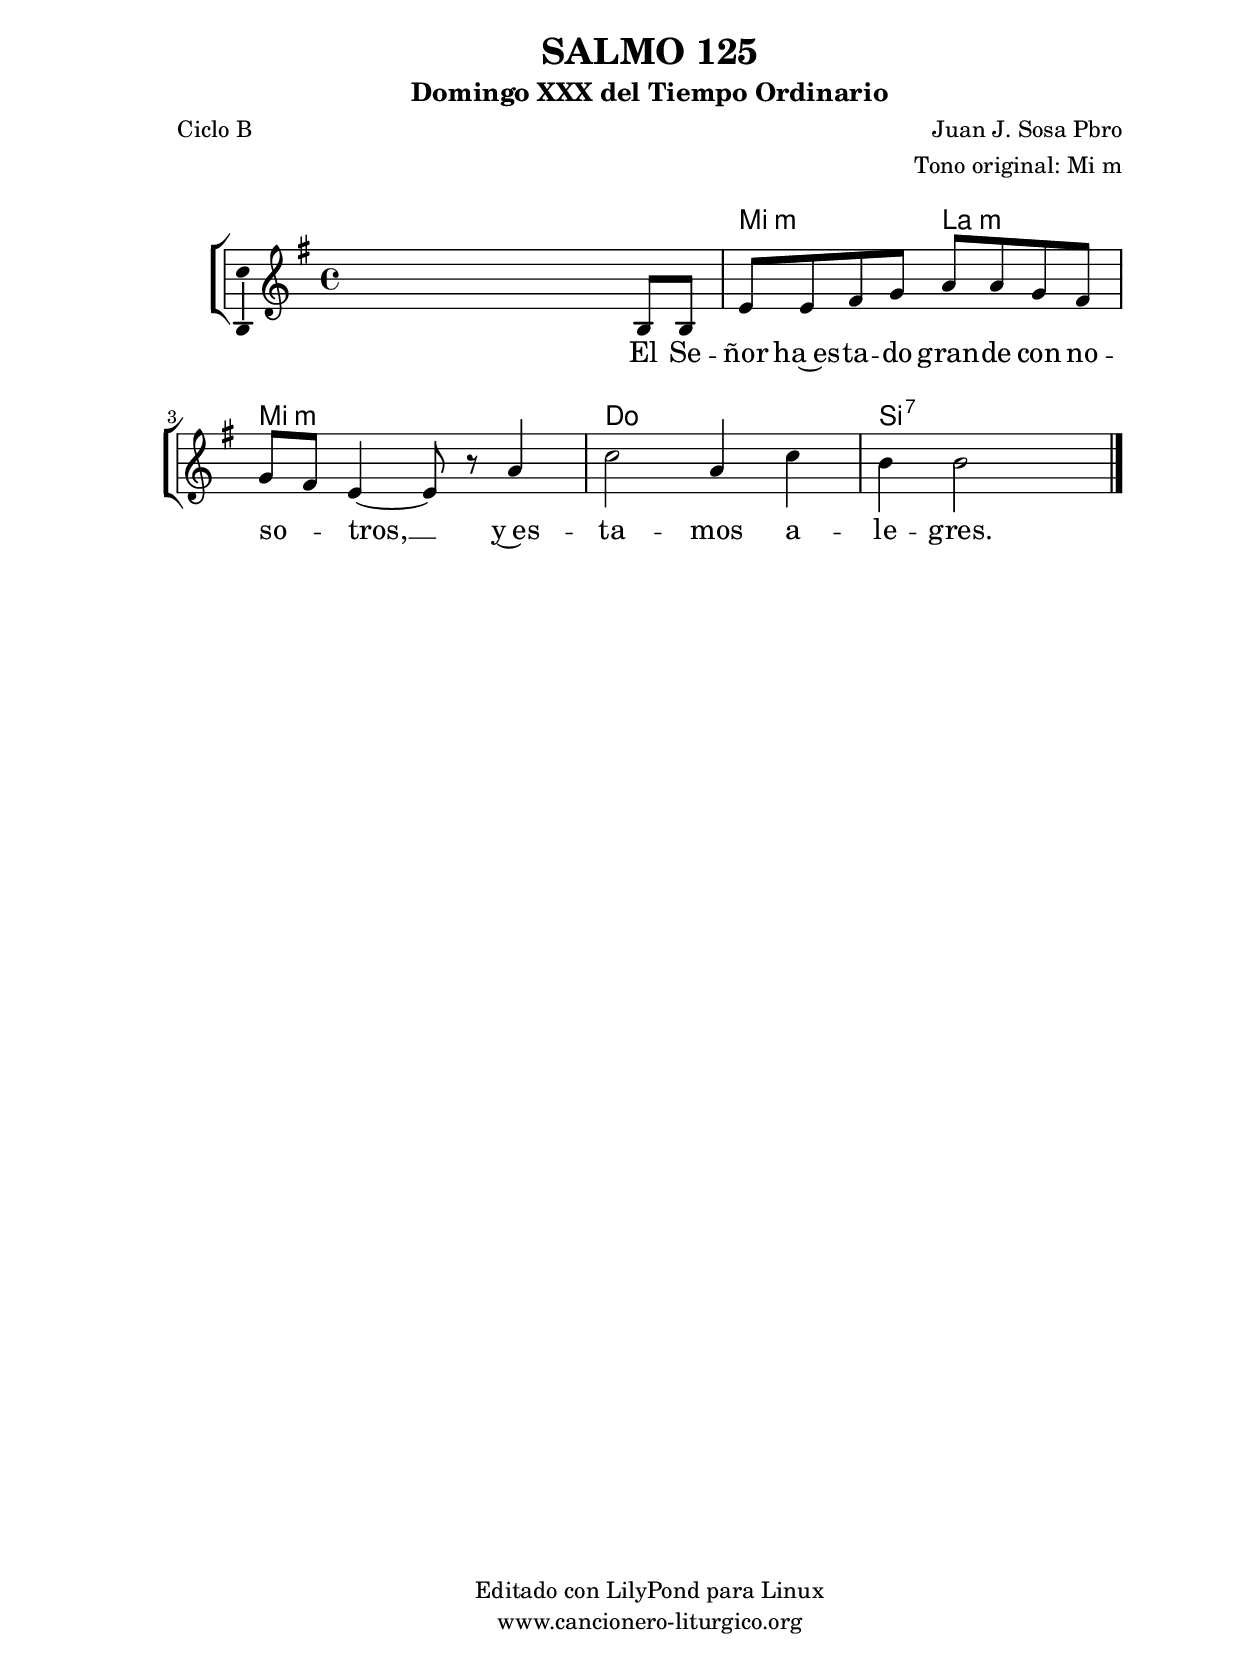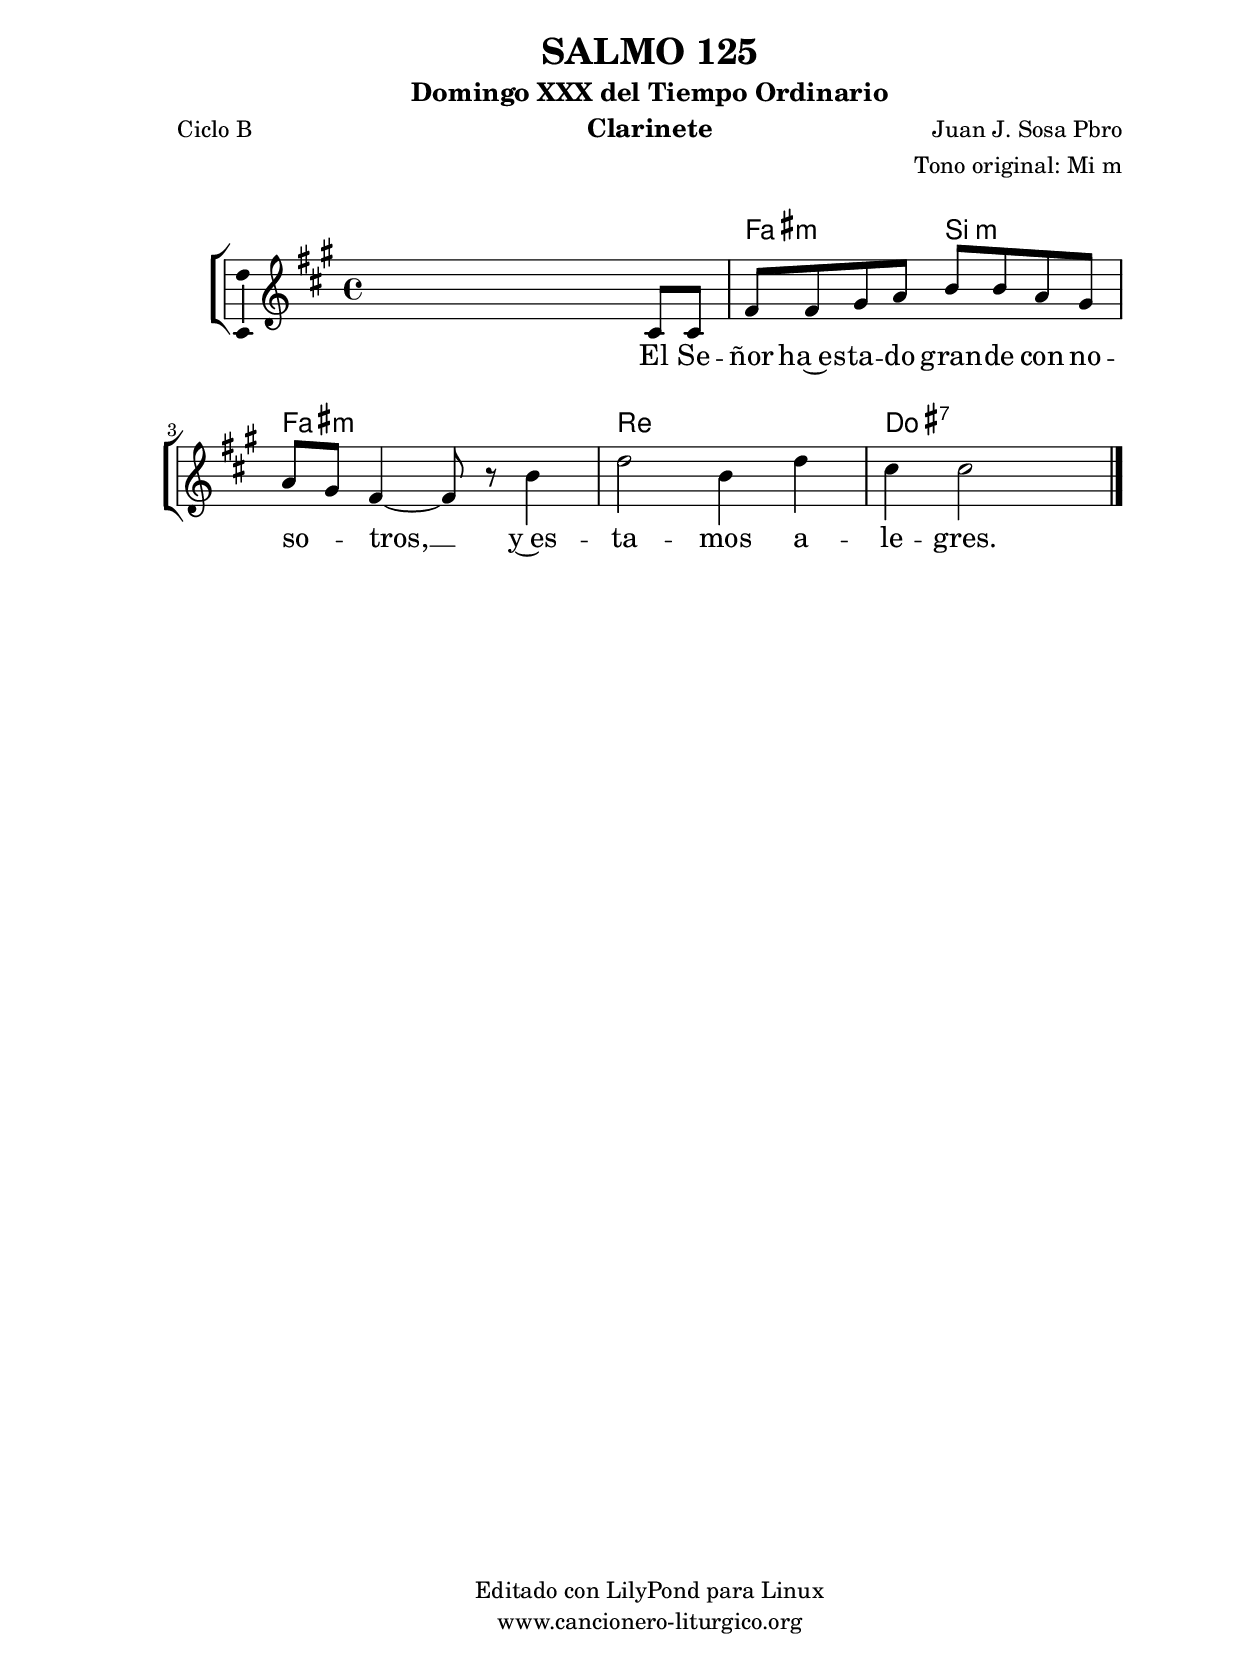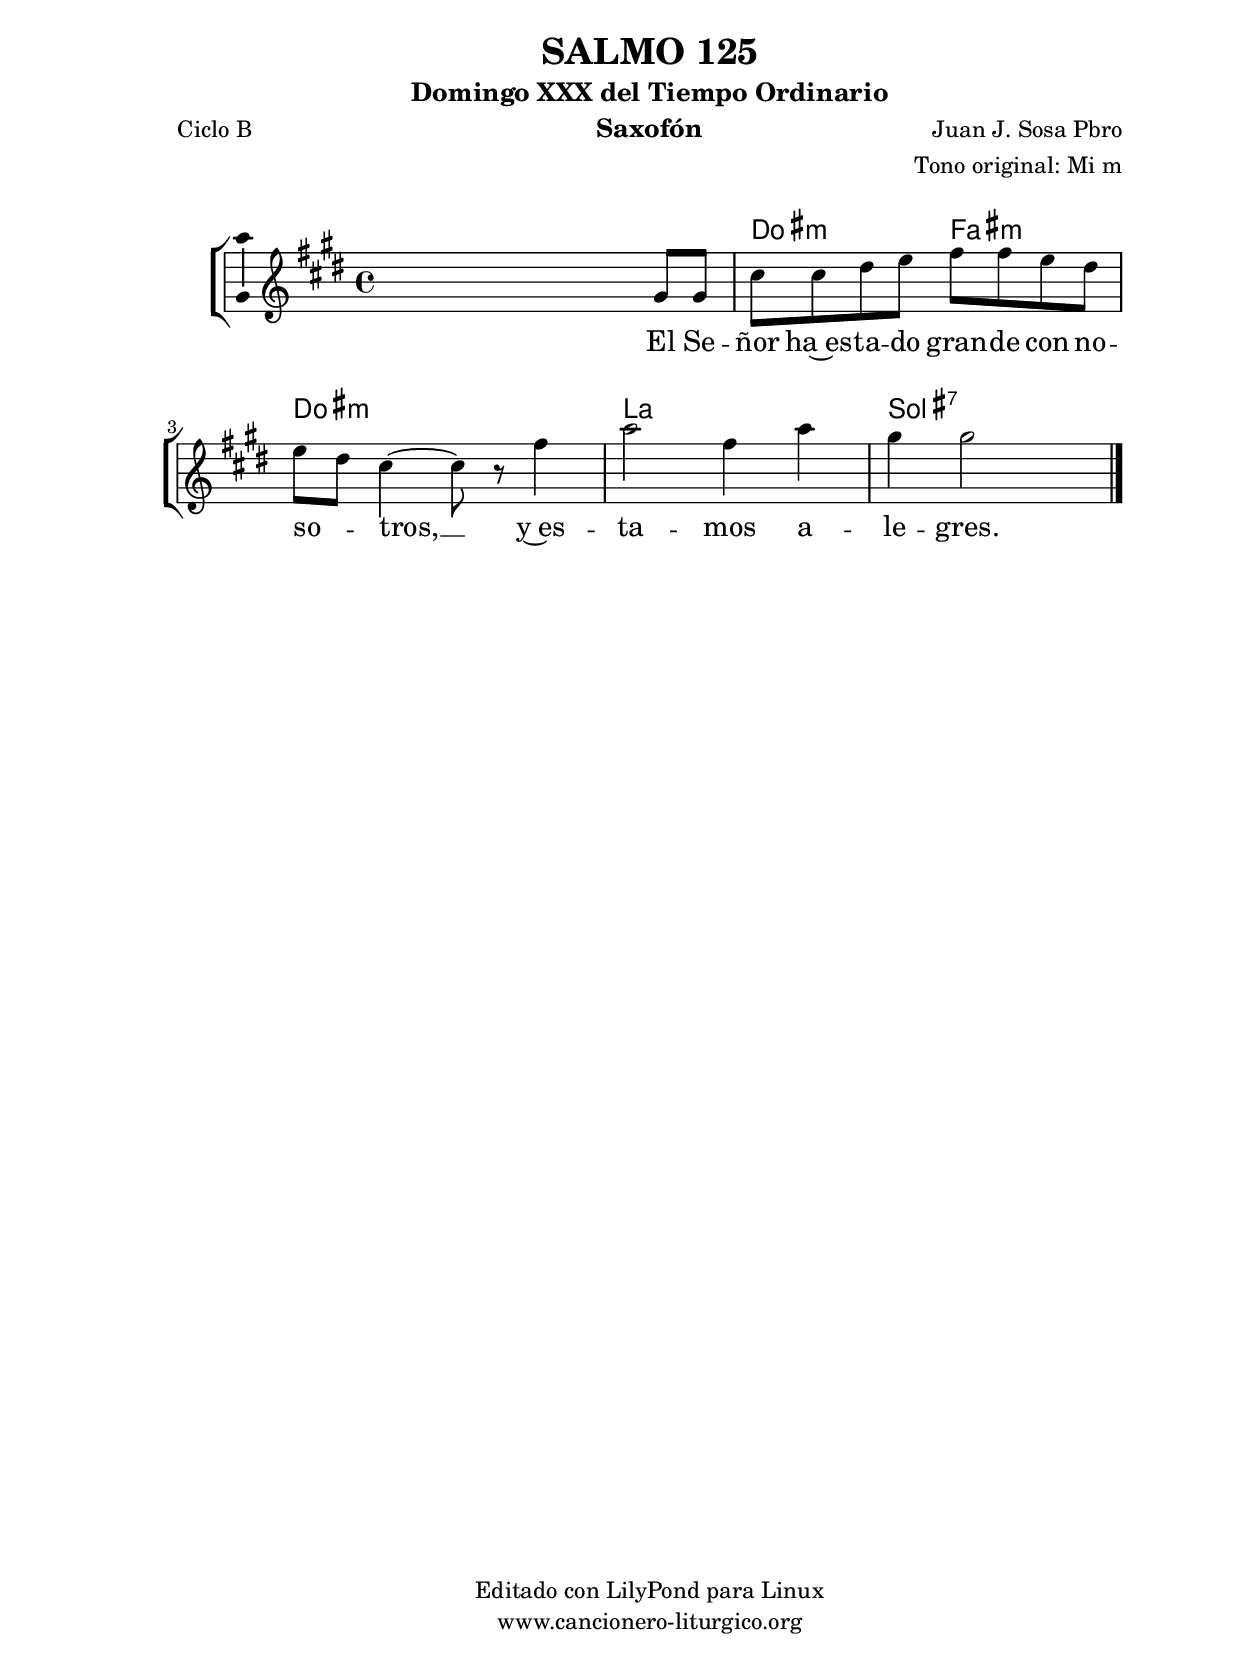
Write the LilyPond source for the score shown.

%
%para convertir .midi en .wav:
%timidity filename.midi -Ow -o finename.wav
%
%
%Para convertir de .wav a .mp3:
%lame -h -m j filename.wav
%
%
%para escuchar el midi:
%timidity nombrefichero.midi
%


%versión de lilypond para la que se ha escrito esta partitura:
\version "2.16.0"

	%Tamaño papel
	#(set-default-paper-size "a4")
	%Tamaño partitura
	#(set-global-staff-size 20)
	%No responde al pulsar sobre una nota
	#(ly:set-option 'point-and-click #f)

%parámetros del encabezamiento:
\header {
	title = "SALMO 125"
	subtitle = "Domingo XXX del Tiempo Ordinario"
	composer = "Juan J. Sosa Pbro"
	poet = "Ciclo B"
	meter = ""
	arranger = "Tono original: Mi m"
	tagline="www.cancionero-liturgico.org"
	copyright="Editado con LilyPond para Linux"
	tiempo = "Ordinario"
	usos = "Salmo"
	letra = "El Señor ha estado grande con nosotros, y estamos alegres."
	}

%parámetros asociados al papel:
\paper  {
	oddHeaderMarkup = \markup {\fill-line { \on-the-fly #not-first-page \fromproperty #'header:title \on-the-fly #not-first-page \fromproperty #'header:composer }}
	evenHeaderMarkup = \markup {\fill-line { \fromproperty #'header:composer \fromproperty #'header:title }}
	#(set-paper-size "a4")
	print-page-number = ##f
	first-page-number = 1
	print-first-page-number = ##f
%	head-separation = 3.0 \cm
	top-margin = 2.0 \cm
	bottom-margin = 0.5\cm
%%%	bottom-margin = -1.0\cm
	left-margin = 3.0 \cm
	line-width = 16.0 \cm 
	indent = 8\mm
	interscoreline = 2.\mm
	between-system-space = 15\mm
%	para que las partituras no llenen la hoja:
	ragged-bottom = ##t
%	idem para la última hoja:
	ragged-last-bottom = ##f
%	para que las partituras llenen el ancho del papel:
	ragged-last = ##f
	after-title-space = 2.5 \cm
%page-count=1
%system-count=1

	%Flexible Vertical Spacing
%	markup-markup-spacing =
%	#'((basic-distance . 15) (minimum-distance . 15) (padding . 3))
	markup-system-spacing =
	#'((basic-distance . 15) (minimum-distance . 15) (padding . 3))
	system-system-spacing =
	#'((basic-distance . 15) (minimum-distance . 15) (padding . 3))
	score-system-spacing =
	#'((basic-distance . 15) (minimum-distance . 15) (padding . 5))
%	top-system-spacing = % header
%	#'((basic-distance . 8) (minimum-distance . 0) (padding . 3))
%	top-markup-spacing =
%	#'((basic-distance . 20) (minimum-distance . 20) (padding . 3))
	last-bottom-spacing = % footer
	#'((basic-distance . 5) (minimum-distance . 5) (padding . 3))
%	score-markup-spacing =
%	#'((basic-distance . 16) (minimum-distance . 13) (padding . 3))

	}


%parámetros que afectan a toda la partitura:
global =  {
	%clave de sol (G):
	\clef G
	%armadura:
%%%	\transpose ees c
	\key e \minor
	\tempo 4=100
	\set Score.tempoHideNote = ##t
	}


acordes = {
	\italianChords
	\chordmode {
%%%	\transpose ees c
{

s1
e2:m a:m e:m s c s b:7 s 

	}
	}
}

melodia = 
%%%\transpose ees c
{
	\relative c'{
	\time 4/4

s2 s4 b8 b
e8 e fis g a a g fis
g8 fis e4~e8 r8 a4
c2 a4 c
b4 b2 s4

	\bar "|."
	}
	}


texto = \lyricmode {
El Se -- ñor ha~es -- ta -- do gran -- de con no -- so -- _ tros, __
y~es -- ta -- mos a -- le -- gres.
	}


acordesStaff = \context ChordNames = acordesStaff <<
	\set chordChanges = ##t
	\acordes
	>>


vozStaff = \context Voice = vozStaff
\with {\consists "Ambitus_engraver"}
<<
%	\set Staff.instrumentName = ""
%	\set Staff.shortInstrumentName = ""
%	\set Staff.midiInstrument = #"clarinet"
%	\set Staff.midiInstrument = #"cello"
%	\set Staff.midiInstrument = #"flute"
	\set Staff.midiInstrument = #"electric guitar (jazz)"
%	\set Staff.midiInstrument = #"english horn"
%	\set Staff.midiInstrument = #"violin"
%	\set Staff.midiInstrument = #"glockenspiel"
	\set Staff.midiMinimumVolume = #0.7
	\set Staff.midiMaximumVolume = #0.9
	\global
	\melodia
	>>


textoStaff = \context Lyrics = textoStaff <<
	\lyricsto vozStaff \texto
	>>

\book {
	\score {
		\context ChoirStaff {
			\override StaffGroup.SystemStartBracket #'collapse-height = #1
			\override Score.SystemStartBar #'collapse-height = #1
			<<
			\acordesStaff
			\vozStaff
			\textoStaff
			>>
			}
		\layout {
	    		\context {
				\Lyrics
				\override LyricText #'font-size = #2
				}
	   		 \context {
				\Score
				%fontSize = #3
				\override StaffSymbol #'staff-space = #(magstep +3)
				%\override Beam #'thickness = #0.55
				%\override SpacingSpanner #'spacing-increment = #1.0
				%\override Slur #'height-limit = #1.5
				}
			}
		}
	\score {
		\unfoldRepeats
		\context ChoirStaff {
			<<
			\acordesStaff
			\vozStaff
			>>
			}
		\midi {
	  		\context {
	  			\Score
				tempoWholesPerMinute = #(ly:make-moment 70 4)
				}
			}
		}
	}

%Partitura para clarinete
#(define output-suffix "C")
\book {
	\header{
		instrument = "Clarinete"
		}
	\score {
		\context ChoirStaff {
			\override StaffGroup.SystemStartBracket #'collapse-height = #1
			\override Score.SystemStartBar #'collapse-height = #1
\transpose c d
			<<
			\acordesStaff
			\vozStaff
			\textoStaff
			>>
			}
		\layout {
	    		\context {
				\Lyrics
				\override LyricText #'font-size = #2
				}
	   		 \context {
				\Score
				%fontSize = #3
				\override StaffSymbol #'staff-space = #(magstep +3)
				%\override Beam #'thickness = #0.55
				%\override SpacingSpanner #'spacing-increment = #1.0
				%\override Slur #'height-limit = #1.5
				}
			}
		}
	}

%Partitura para saxofón
#(define output-suffix "S")
\book {
	\header{
		instrument = "Saxofón"
		}
	\score {
		\context ChoirStaff {
			\override StaffGroup.SystemStartBracket #'collapse-height = #1
			\override Score.SystemStartBar #'collapse-height = #1
\transpose c a
			<<
			\acordesStaff
			\vozStaff
			\textoStaff
			>>
			}
		\layout {
	    		\context {
				\Lyrics
				\override LyricText #'font-size = #2
				}
	   		 \context {
				\Score
				%fontSize = #3
				\override StaffSymbol #'staff-space = #(magstep +3)
				%\override Beam #'thickness = #0.55
				%\override SpacingSpanner #'spacing-increment = #1.0
				%\override Slur #'height-limit = #1.5
				}
			}
		}
	}

